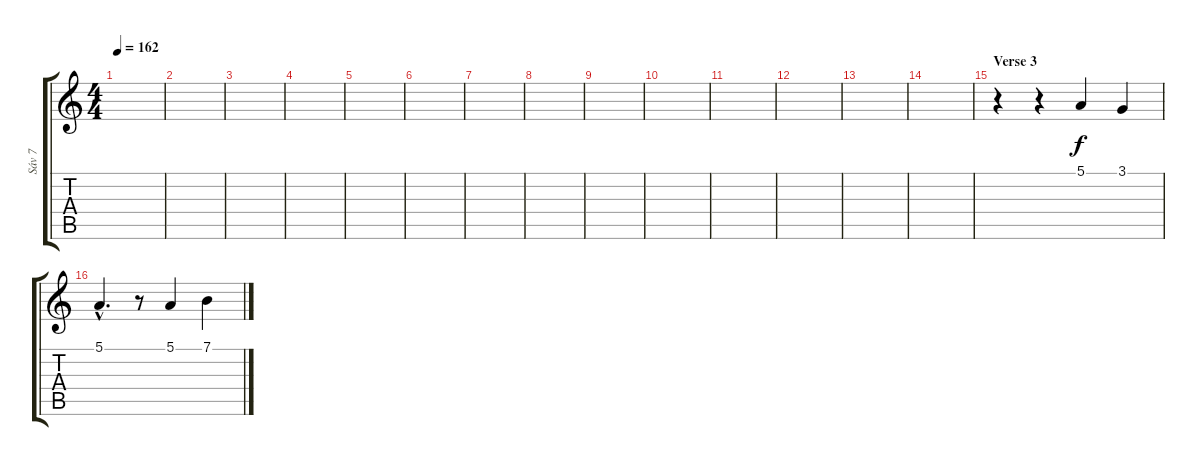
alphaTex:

\track ("Sáv 7" "Sáv 7") {instrument lead6voice}
\staff {score tabs}
\tuning (E4 B3 G3 D3 A2 E2) {hide}
\ts (4 4)
\tempo 162
\clef g2
\ks c
|
|
|
|
|
|
|
|
|
|
|
|
|
|
\section ("" "Verse 3")
r.4 r.4 5.1.4 3.1.4 |
5.1{hac}.4{d} r.8 5.1.4 7.1.4
